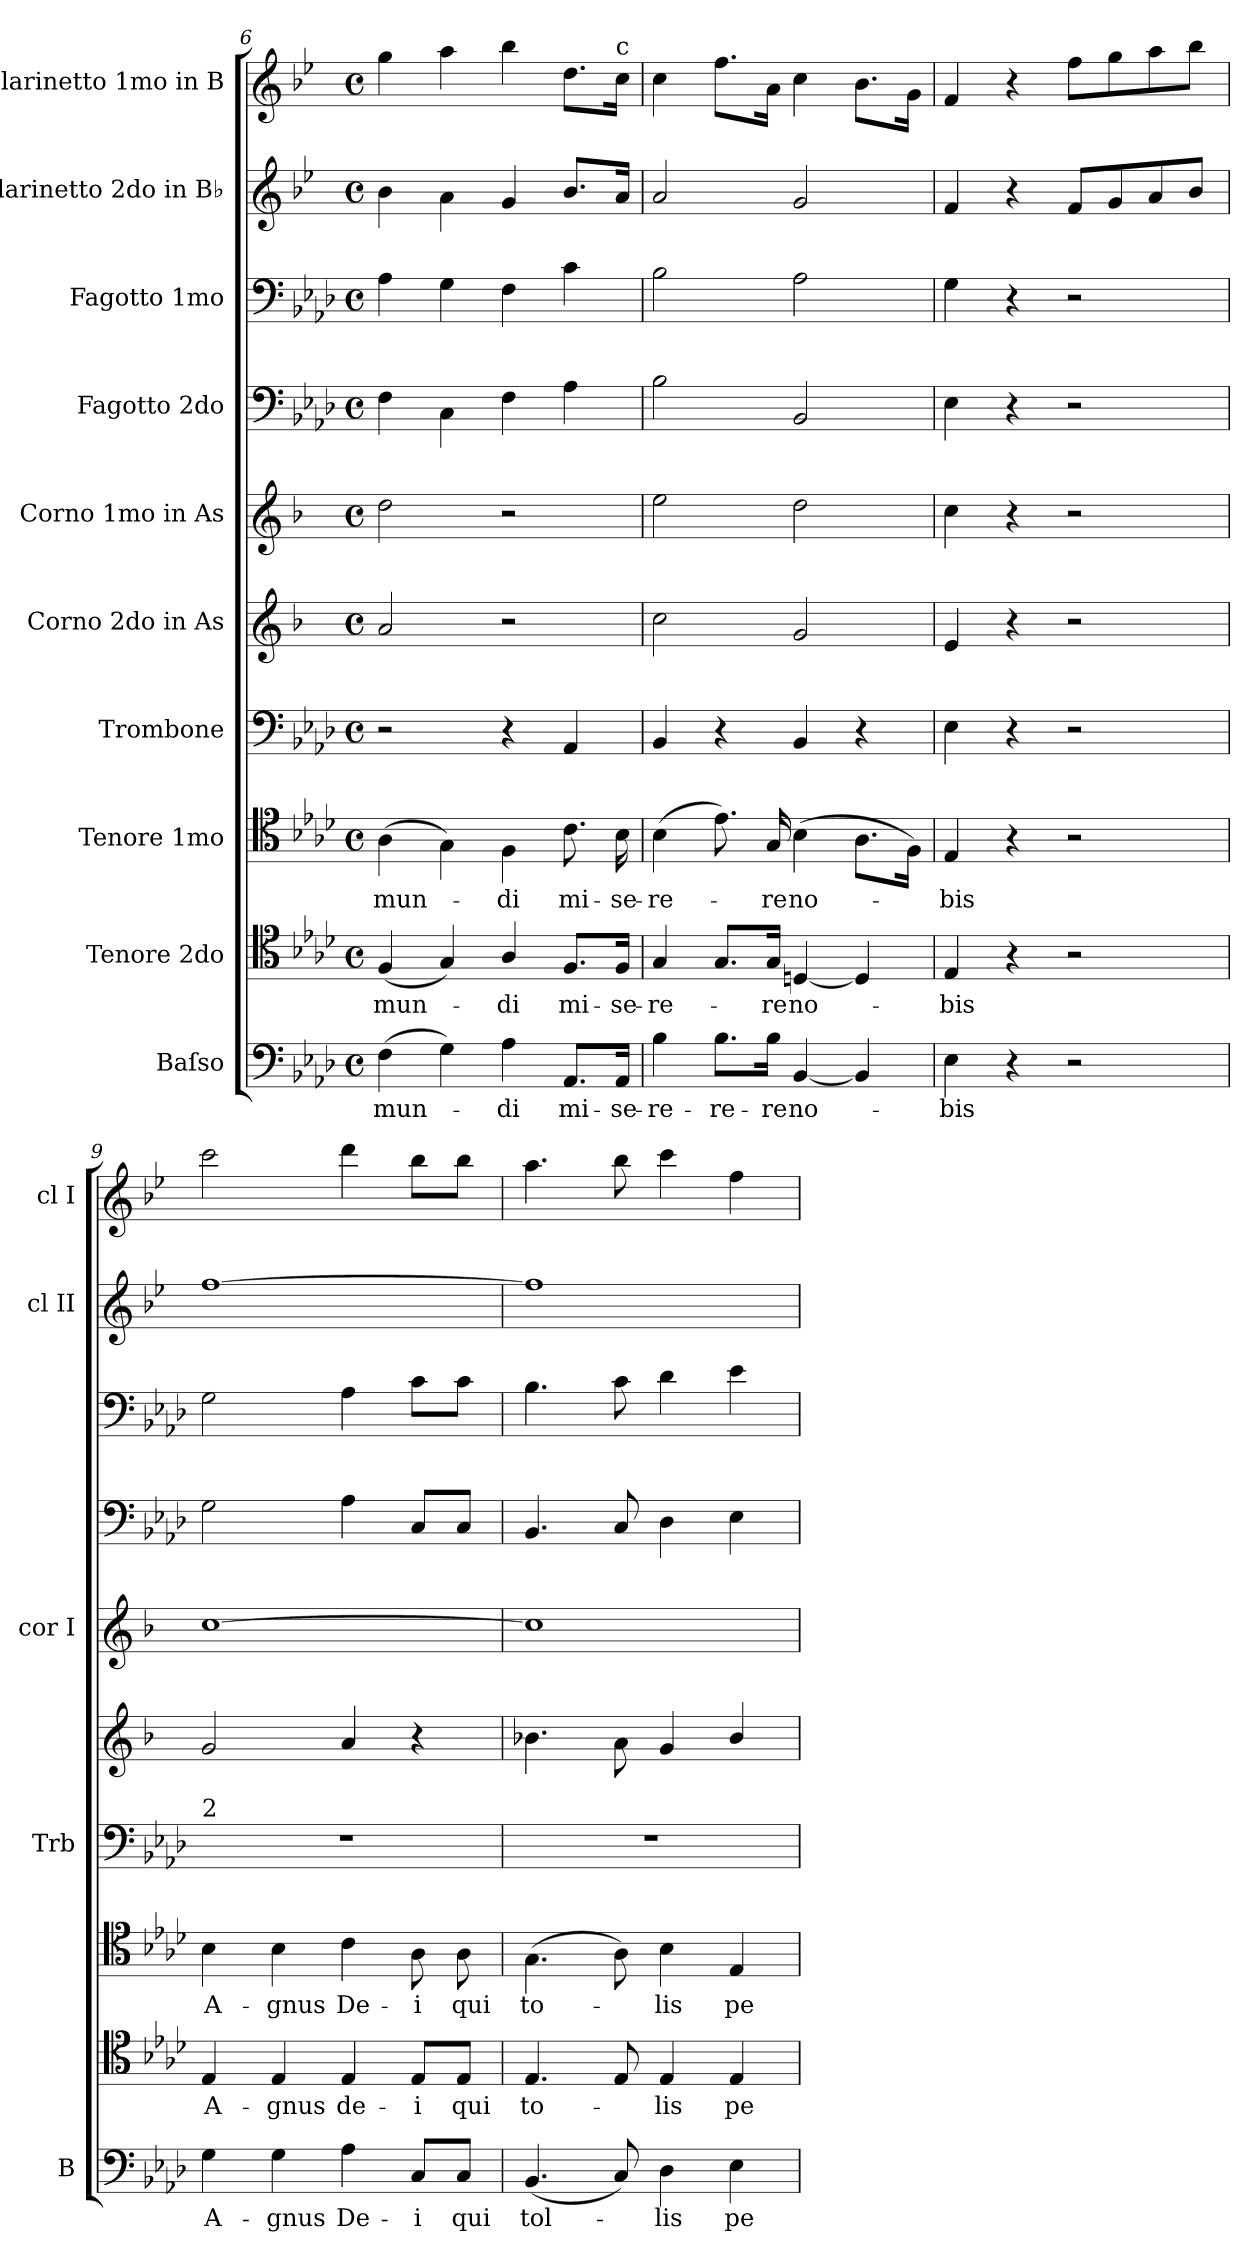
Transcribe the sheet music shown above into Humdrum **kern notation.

**kern	**text	**kern	**text	**kern	**text	**kern	**kern	**kern	**kern	**kern	**kern	**kern
*part10	*part10	*part9	*part9	*part8	*part8	*part7	*part6	*part5	*part4	*part3	*part2	*part1
*staff10	*staff10	*staff9	*staff9	*staff8	*staff8	*staff7	*staff6	*staff5	*staff4	*staff3	*staff2	*staff1
*I"Baſso	*	*I"Tenore 2do	*	*I"Tenore 1mo	*	*I"Trombone	*I"Corno 2do in As	*I"Corno 1mo in As	*I"Fagotto 2do	*I"Fagotto 1mo	*I"Clarinetto 2do in B♭	*I"Clarinetto 1mo in B
*I'B	*	*	*	*	*	*I'Trb	*	*I'cor I	*	*	*I'cl II	*I'cl I
*clefF4	*	*clefC4	*	*clefC4	*	*clefF4	*clefG2	*clefG2	*clefF4	*clefF4	*clefG2	*clefG2
*	*	*	*	*	*	*	*ITrd-2c-3	*ITrd-2c-3	*	*	*ITrd1c2	*ITrd1c2
*k[b-e-a-d-]	*	*k[b-e-a-d-]	*	*k[b-e-a-d-]	*	*k[b-e-a-d-]	*k[b-e-a-d-]	*k[b-e-a-d-]	*k[b-e-a-d-]	*k[b-e-a-d-]	*k[b-e-a-d-]	*k[b-e-a-d-]
*A-:	*	*A-:	*	*A-:	*	*A-:	*A-:	*A-:	*A-:	*A-:	*A-:	*A-:
*M4/4	*	*M4/4	*	*M4/4	*	*M4/4	*M4/4	*M4/4	*M4/4	*M4/4	*M4/4	*M4/4
*met(c)	*	*met(c)	*	*met(c)	*	*met(c)	*met(c)	*met(c)	*met(c)	*met(c)	*met(c)	*met(c)
=6	=6	=6	=6	=6	=6	=6	=6	=6	=6	=6	=6	=6
(4F\	mun-	(4F/	mun-	(4A-\	mun-	2r	2cc/	2ff\	4F\	4A-\	4a-\	4ff\
4G\)	.	4G/)	.	4G\)	.	.	.	.	4C\	4G\	4g\	4gg\
4A-\	-di	4A-/	-di	4F\	-di	4r	2r	2r	4F\	4F\	4f/	4aa-\
8.AA-/L	mi-	8.F/L	mi-	8.c\	mi-	4AA-/	.	.	4A-\	4c\	8.a-/L	8.cc\L
!	!	!	!	!	!	!	!	!	!	!	!	!LO:TX:a:t=c
16AA-/Jk	-se-	16F/Jk	-se-	16B-\	-se-	.	.	.	.	.	16g/Jk	16b-\Jk
=7	=7	=7	=7	=7	=7	=7	=7	=7	=7	=7	=7	=7
4B-\	-re-	4G/	-re-	(4B-\	-re-	4BB-/	2ee-\	2gg\	2B-\	2B-\	2g/	4b-\
8.B-\L	-re-	8.G/L	.	8.e-\)	.	4r	.	.	.	.	.	8.ee-\L
16B-\Jk	-re	16G/Jk	-re	16G/	-re	.	.	.	.	.	.	16g\Jk
[4BB-/	no-	[4Dn/	no-	(4B-\	no-	4BB-/	2b-/	2ff\	2BB-/	2A-\	2f/	4b-\
4BB-/]	.	4D/]	.	8.A-\L	.	4r	.	.	.	.	.	8.a-\L
.	.	.	.	16F\Jk)	.	.	.	.	.	.	.	16f\Jk
=8	=8	=8	=8	=8	=8	=8	=8	=8	=8	=8	=8	=8
4E-\	-bis	4E-/	-bis	4E-/	-bis	4E-\	4g/	4ee-\	4E-\	4G\	4e-/	4e-/
4r	.	4r	.	4r	.	4r	4r	4r	4r	4r	4r	4r
2r	.	2r	.	2r	.	2r	2r	2r	2r	2r	8e-/L	8ee-\L
.	.	.	.	.	.	.	.	.	.	.	8f/	8ff\
.	.	.	.	.	.	.	.	.	.	.	8g/	8gg\
.	.	.	.	.	.	.	.	.	.	.	8a-/J	8aa-\J
=9	=9	=9	=9	=9	=9	=9	=9	=9	=9	=9	=9	=9
!	!	!	!	!	!	!LO:TX:a:t=2	!	!	!	!	!	!
4G\	A-	4E-/	A-	4B-\	A-	1r	2b-/	[1ee-	2G\	2G\	[1ee-	2bb-\
4G\	-gnus	4E-/	-gnus	4B-\	-gnus	.	.	.	.	.	.	.
4A-\	De-	4E-/	de-	4c\	De-	.	4cc/	.	4A-\	4A-\	.	4ccc\
8C/L	-i	8E-/L	-i	8A-\	-i	.	4r	.	8C/L	8c\L	.	8aa-\L
8C/J	qui	8E-/J	qui	8A-\	qui	.	.	.	8C/J	8c\J	.	8aa-\J
=10	=10	=10	=10	=10	=10	=10	=10	=10	=10	=10	=10	=10
(4.BB-/	tol-	4.E-/	to-	(4.G\	to-	1r	4.dd-X\	1ee-]	4.BB-/	4.B-\	1ee-]	4.gg\
8C/)	.	8E-/	.	8A-\)	.	.	8cc\	.	8C/	8c\	.	8aa-\
4D-\	-lis	4E-/	-lis	4B-\	-lis	.	4b-/	.	4D-\	4d-\	.	4bb-\
4E-\	pe-	4E-/	pe-	4E-/	pe-	.	4dd-/	.	4E-\	4e-\	.	4ee-\
=	=	=	=	=	=	=	=	=	=	=	=	=
*-	*-	*-	*-	*-	*-	*-	*-	*-	*-	*-	*-	*-
